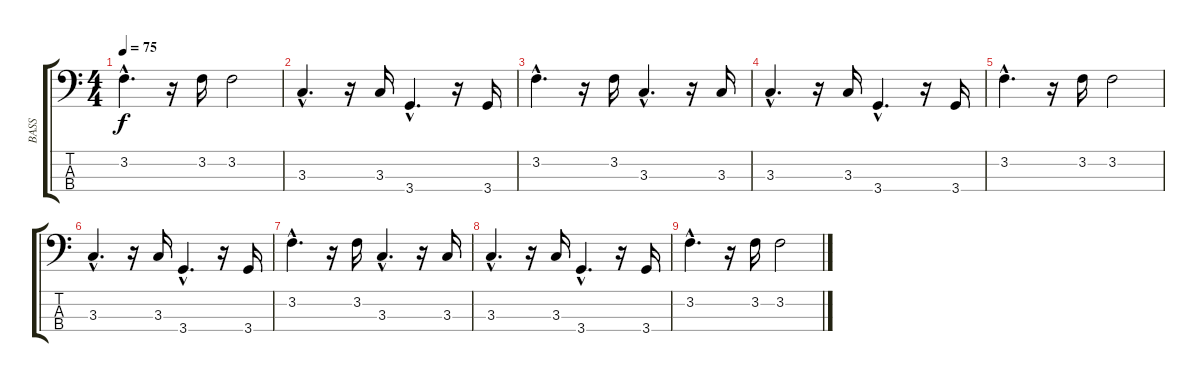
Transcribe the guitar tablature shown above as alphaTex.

\track ("BASS" "BASS") {instrument electricbassfinger}
\staff {score tabs}
\tuning (G2 D2 A1 E1) {hide}
\ts (4 4)
\tempo 75
\clef f4
\ks c
3.2{hac}.4{d dy f} r.16 3.2.16 3.2.2 |
3.3{hac}.4{d} r.16 3.3.16 3.4{hac}.4{d} r.16 3.4.16 |
3.2{hac}.4{d} r.16 3.2.16 3.3{hac}.4{d} r.16 3.3.16 |
3.3{hac}.4{d} r.16 3.3.16 3.4{hac}.4{d} r.16 3.4.16 |
3.2{hac}.4{d} r.16 3.2.16 3.2.2 |
3.3{hac}.4{d} r.16 3.3.16 3.4{hac}.4{d} r.16 3.4.16 |
3.2{hac}.4{d} r.16 3.2.16 3.3{hac}.4{d} r.16 3.3.16 |
3.3{hac}.4{d} r.16 3.3.16 3.4{hac}.4{d} r.16 3.4.16 |
3.2{hac}.4{d} r.16 3.2.16 3.2.2
